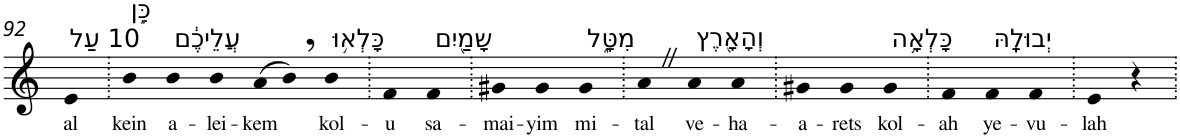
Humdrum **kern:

**kern	**text
*part1	*part1
*staff1	*staff1
*I"Piano	*
*I'Pno	*
!!LO:PB:g=z
*clefG2	*
*k[]	*
=92	=92
!LO:TX:a:t=10 עַל	!
!	!LO:LY:b
4e	al
=93.	=93.
!LO:TX:a:t=כֵּ֣ן	!
!	!LO:LY:b
4b	kein
!LO:TX:a:t=עֲלֵיכֶ֔ם	!
!	!LO:LY:b
4b	a-
!	!LO:LY:b
4b	-lei-
!	!LO:LY:b
(>8a	-kem
8b,)	.
!LO:TX:a:t=כָּלְא֥וּ	!
!	!LO:LY:b
4b	kol-
=94.	=94.
!	!LO:LY:b
4f	-u
!LO:TX:a:t=שָמַ֖יִם	!
!	!LO:LY:b
4f	sa-
=95.	=95.
!	!LO:LY:b
4g#X	-mai-
!	!LO:LY:b
4g#	-yim
!LO:TX:a:t=מִטָּ֑ל	!
!	!LO:LY:b
4g#	mi-
=96.	=96.
!	!LO:LY:b
4aZ	-tal
!LO:TX:a:t=וְהָאָ֖רֶץ	!
!	!LO:LY:b
4a	ve-
!	!LO:LY:b
4a	-ha-
=97.	=97.
!	!LO:LY:b
4g#X	-a-
!	!LO:LY:b
4g#	-rets
!LO:TX:a:t=כָּלְאָ֥ה	!
!	!LO:LY:b
4g#	kol-
=98.	=98.
!	!LO:LY:b
4f	-ah
!LO:TX:a:t=יְבוּלָֽהּ	!
!	!LO:LY:b
4f	ye-
!	!LO:LY:b
4f	-vu-
=99.	=99.
!	!LO:LY:b
4e	-lah
4r	.
=.	=.
*-	*-
